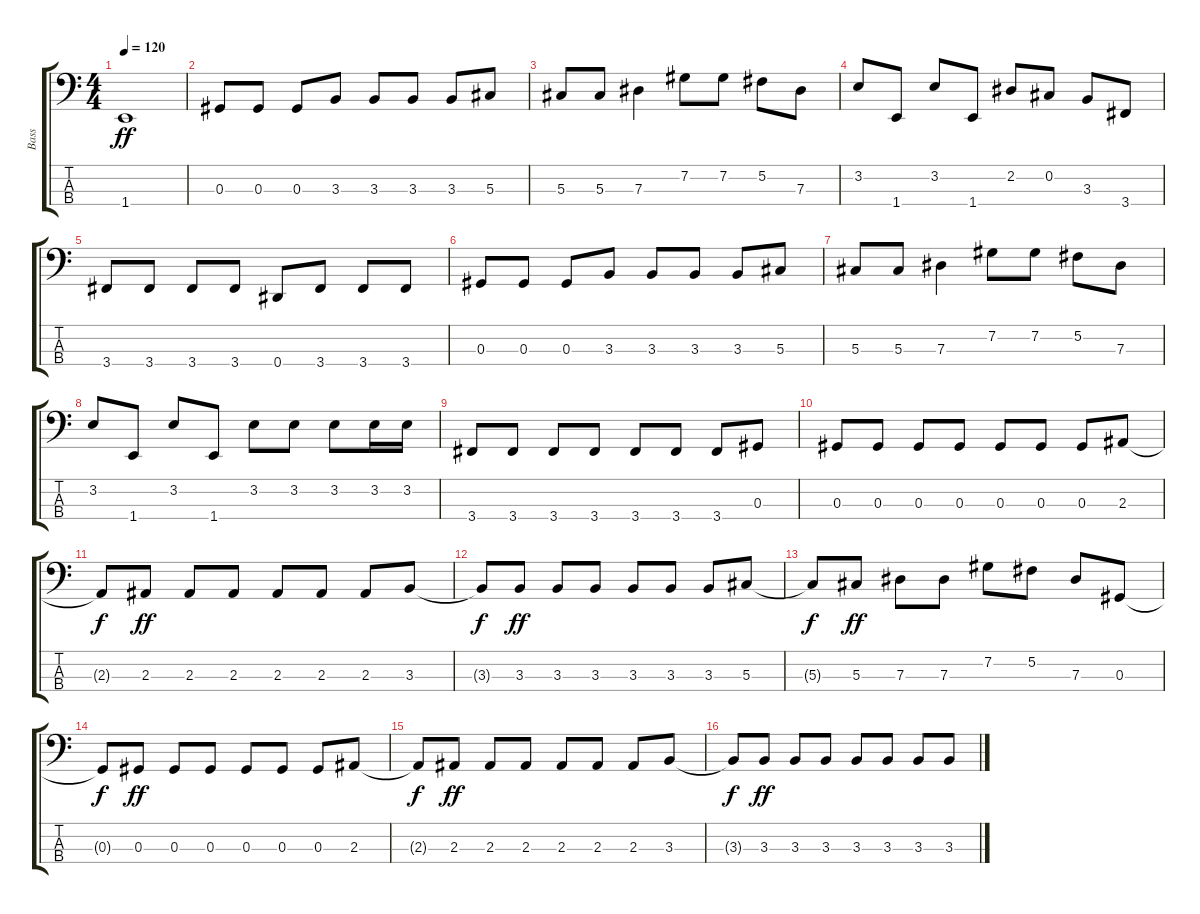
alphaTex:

\track ("Bass" "Bass") {instrument electricbassfinger}
\staff {score tabs}
\tuning (Gb2 Db2 Ab1 Eb1) {hide}
\ts (4 4)
\tempo 120
\clef f4
\ks c
1.4.1{dy ff} |
0.3.8 0.3.8 0.3.8 3.3.8 3.3.8 3.3.8 3.3.8 5.3.8 |
5.3.8 5.3.8 7.3.4 7.2.8 7.2.8 5.2.8 7.3.8 |
3.2.8 1.4.8 3.2.8 1.4.8 2.2.8 0.2.8 3.3.8 3.4.8 |
3.4.8 3.4.8 3.4.8 3.4.8 0.4.8 3.4.8 3.4.8 3.4.8 |
0.3.8 0.3.8 0.3.8 3.3.8 3.3.8 3.3.8 3.3.8 5.3.8 |
5.3.8 5.3.8 7.3.4 7.2.8 7.2.8 5.2.8 7.3.8 |
3.2.8 1.4.8 3.2.8 1.4.8 3.2.8 3.2.8 3.2.8 3.2.16 3.2.16 |
3.4.8 3.4.8 3.4.8 3.4.8 3.4.8 3.4.8 3.4.8 0.3.8 |
0.3.8 0.3.8 0.3.8 0.3.8 0.3.8 0.3.8 0.3.8 2.3.8 |
2.3{t}.8{dy f} 2.3.8{dy ff} 2.3.8 2.3.8 2.3.8 2.3.8 2.3.8 3.3.8 |
3.3{t}.8{dy f} 3.3.8{dy ff} 3.3.8 3.3.8 3.3.8 3.3.8 3.3.8 5.3.8 |
5.3{t}.8{dy f} 5.3.8{dy ff} 7.3.8 7.3.8 7.2.8 5.2.8 7.3.8 0.3.8 |
0.3{t}.8{dy f} 0.3.8{dy ff} 0.3.8 0.3.8 0.3.8 0.3.8 0.3.8 2.3.8 |
2.3{t}.8{dy f} 2.3.8{dy ff} 2.3.8 2.3.8 2.3.8 2.3.8 2.3.8 3.3.8 |
3.3{t}.8{dy f} 3.3.8{dy ff} 3.3.8 3.3.8 3.3.8 3.3.8 3.3.8 3.3.8
